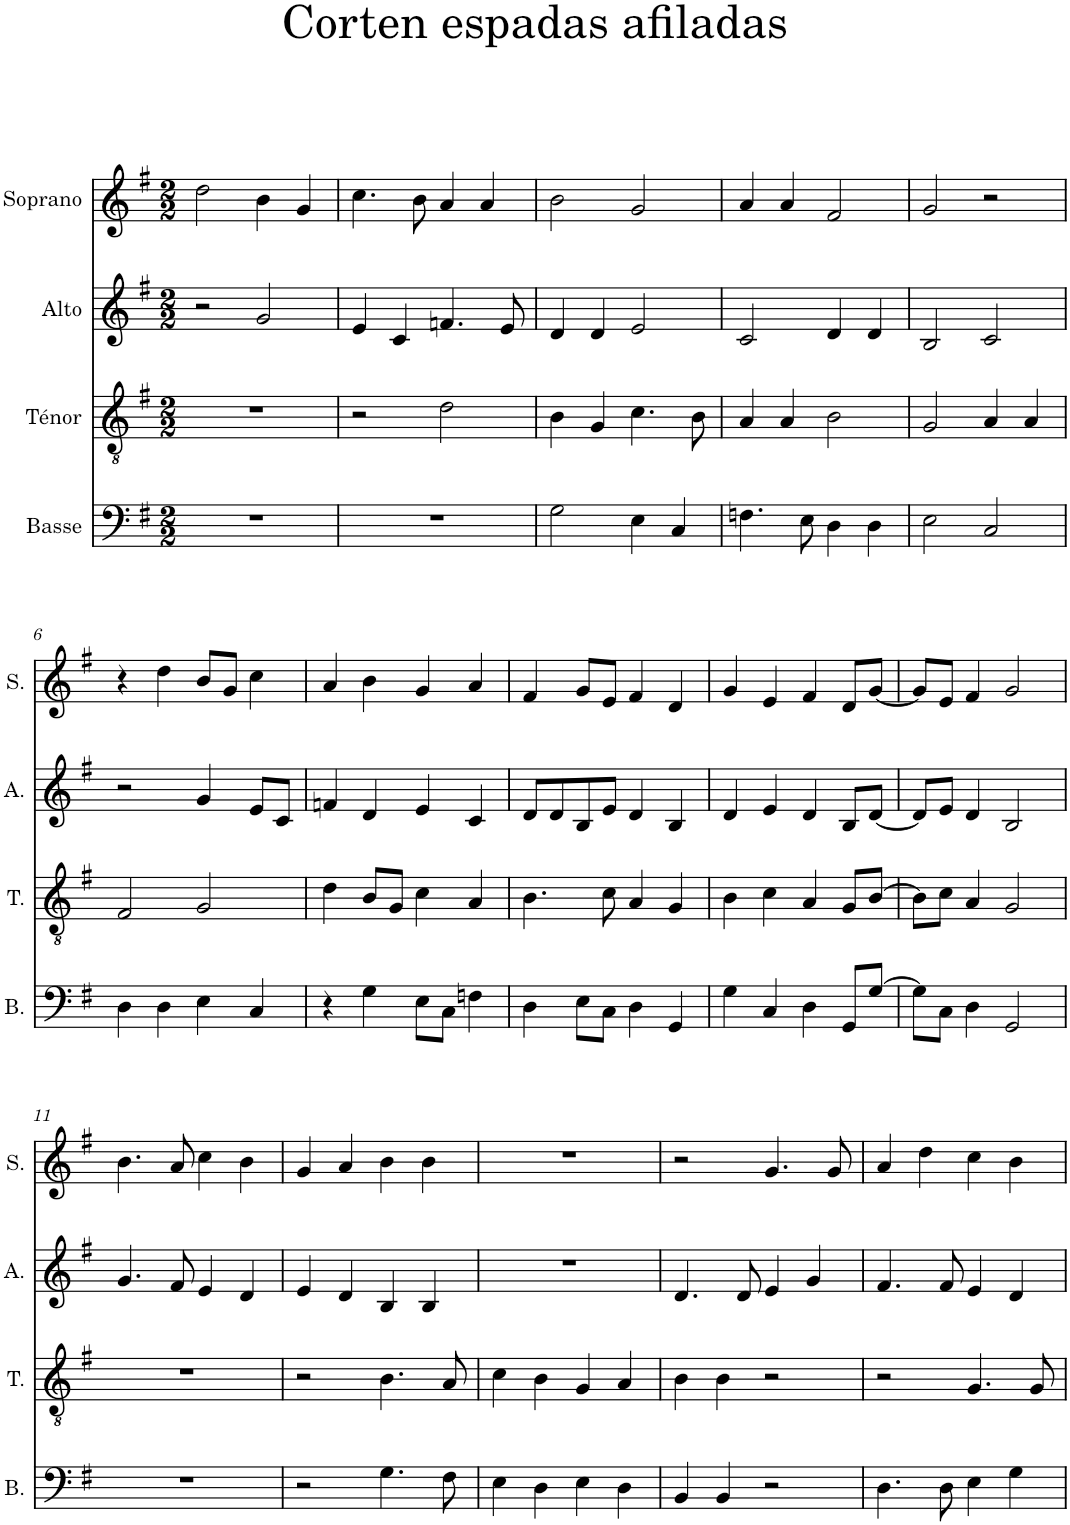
**kern	**kern	**kern	**kern
*part4	*part3	*part2	*part1
*staff4	*staff3	*staff2	*staff1
*I"Basse	*I"Ténor	*I"Alto	*I"Soprano
*I'B.	*I'T.	*I'A.	*I'S.
*clefF4	*clefGv2	*clefG2	*clefG2
*k[f#]	*k[f#]	*k[f#]	*k[f#]
*M2/2	*M2/2	*M2/2	*M2/2
*MM140	*MM140	*MM140	*MM140
=1	=1	=1	=1
1r	1r	2r	2dd\
.	.	2g/	4b\
.	.	.	4g/
=2	=2	=2	=2
1r	2r	4e/	4.cc\
.	.	4c/	.
.	.	.	8b\
.	2d\	4.fn/	4a/
.	.	.	4a/
.	.	8e/	.
=3	=3	=3	=3
2G\	4B\	4d/	2b\
.	4G/	4d/	.
4E\	4.c\	2e/	2g/
4C/	.	.	.
.	8B\	.	.
=4	=4	=4	=4
4.Fn\	4A/	2c/	4a/
.	4A/	.	4a/
8E\	.	.	.
4D\	2B\	4d/	2f#/
4D\	.	4d/	.
=5	=5	=5	=5
2E\	2G/	2B/	2g/
2C/	4A/	2c/	2r
.	4A/	.	.
!!LO:LB:g=z
=6	=6	=6	=6
4D\	2F#/	2r	4r
4D\	.	.	4dd\
4E\	2G/	4g/	8b/L
.	.	.	8g/J
4C/	.	8e/L	4cc\
.	.	8c/J	.
=7	=7	=7	=7
4r	4d\	4fn/	4a/
4G\	8B/L	4d/	4b\
.	8G/J	.	.
8E\L	4c\	4e/	4g/
8C\J	.	.	.
4Fn\	4A/	4c/	4a/
=8	=8	=8	=8
4D\	4.B\	8d/L	4f#/
.	.	8d/	.
8E\L	.	8B/	8g/L
8C\J	8c\	8e/J	8e/J
4D\	4A/	4d/	4f#/
4GG/	4G/	4B/	4d/
=9	=9	=9	=9
4G\	4B\	4d/	4g/
4C/	4c\	4e/	4e/
4D\	4A/	4d/	4f#/
8GG/L	8G/L	8B/L	8d/L
[8G/J	[8B/J	[8d/J	[8g/J
=10	=10	=10	=10
8G\L]	8B\L]	8d/L]	8g/L]
8C\J	8c\J	8e/J	8e/J
4D\	4A/	4d/	4f#/
2GG/	2G/	2B/	2g/
!!LO:LB:g=z
=11	=11	=11	=11
1r	1r	4.g/	4.b\
.	.	8f#/	8a/
.	.	4e/	4cc\
.	.	4d/	4b\
=12	=12	=12	=12
2r	2r	4e/	4g/
.	.	4d/	4a/
4.G\	4.B\	4B/	4b\
.	.	4B/	4b\
8F#\	8A/	.	.
=13	=13	=13	=13
4E\	4c\	1r	1r
4D\	4B\	.	.
4E\	4G/	.	.
4D\	4A/	.	.
=14	=14	=14	=14
4BB/	4B\	4.d/	2r
4BB/	4B\	.	.
.	.	8d/	.
2r	2r	4e/	4.g/
.	.	4g/	.
.	.	.	8g/
=15	=15	=15	=15
4.D\	2r	4.f#/	4a/
.	.	.	4dd\
8D\	.	8f#/	.
4E\	4.G/	4e/	4cc\
4G\	.	4d/	4b\
.	8G/	.	.
=	=	=	=
*-	*-	*-	*-
